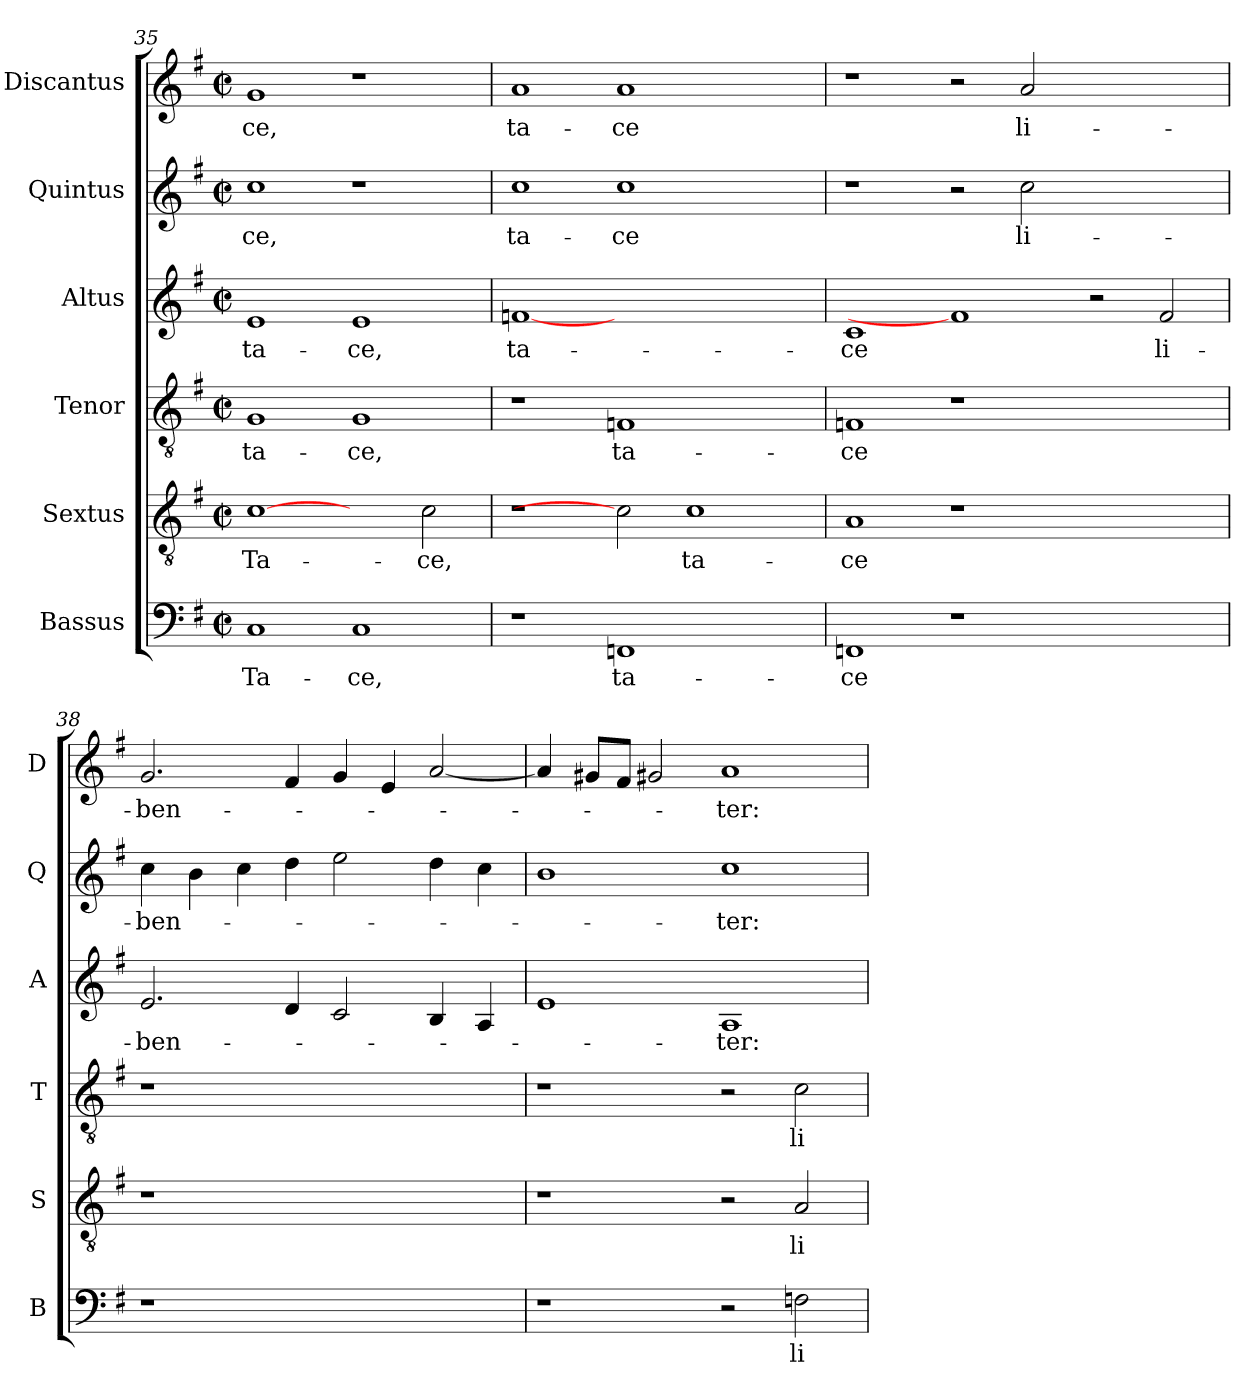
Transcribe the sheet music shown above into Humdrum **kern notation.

**kern	**text	**kern	**text	**kern	**text	**kern	**text	**kern	**text	**kern	**text
*part6	*part6	*part5	*part5	*part4	*part4	*part3	*part3	*part2	*part2	*part1	*part1
*staff6	*staff6	*staff5	*staff5	*staff4	*staff4	*staff3	*staff3	*staff2	*staff2	*staff1	*staff1
*I"Bassus	*	*I"Sextus	*	*I"Tenor	*	*I"Altus	*	*I"Quintus	*	*I"Discantus	*
*I'B	*	*I'S	*	*I'T	*	*I'A	*	*I'Q	*	*I'D	*
*clefF4	*	*clefGv2	*	*clefGv2	*	*clefG2	*	*clefG2	*	*clefG2	*
*k[f#]	*	*k[f#]	*	*k[f#]	*	*k[f#]	*	*k[f#]	*	*k[f#]	*
*G:	*	*G:	*	*G:	*	*G:	*	*G:	*	*G:	*
*M2/2	*	*M2/2	*	*M2/2	*	*M2/2	*	*M2/2	*	*M2/2	*
*met(c|)	*	*met(c|)	*	*met(c|)	*	*met(c|)	*	*met(c|)	*	*met(c|)	*
=35	=35	=35	=35	=35	=35	=35	=35	=35	=35	=35	=35
!	!LO:LY:b	!	!LO:LY:b	!	!LO:LY:b	!	!LO:LY:b	!	!LO:LY:b	!	!LO:LY:b
1C	Ta-	[1c	Ta-	1G	ta-	1e	ta-	1cc	-ce,	1g	-ce,
!	!LO:LY:b	!	!	!	!LO:LY:b	!	!LO:LY:b	!	!	!	!
1C	-ce,	2ryy	.	1G	-ce,	1e	-ce,	1r	.	1r	.
!	!	!	!LO:LY:b	!	!	!	!	!	!	!	!
.	.	2c\	-ce,	.	.	.	.	.	.	.	.
=36	=36	=36	=36	=36	=36	=36	=36	=36	=36	=36	=36
!	!	!	!	!	!	!	!LO:LY:b	!	!LO:LY:b	!	!LO:LY:b
1r	.	1r	.	1r	.	[1fn	ta-	1cc	ta-	1a	ta-
!	!LO:LY:b	!	!	!	!LO:LY:b	!	!	!	!LO:LY:b	!	!LO:LY:b
1FFn	ta-	2c]	.	1Fn	ta-	1.ryy	.	1cc	-ce	1a	-ce
!	!	!	!LO:LY:b	!	!	!	!	!	!	!	!
.	.	1c	ta-	.	.	.	.	.	.	.	.
2ryy	.	.	.	2ryy	.	.	.	2ryy	.	2ryy	.
!!LO:LB:g=z
=37	=37	=37	=37	=37	=37	=37	=37	=37	=37	=37	=37
!	!LO:LY:b	!	!LO:LY:b	!	!LO:LY:b	!	!LO:LY:b	!	!	!	!
1FFn	-ce	1A	-ce	1Fn	-ce	1c	-ce	1r	.	1r	.
1r	.	1r	.	1r	.	1f]	.	2r	.	2r	.
!	!	!	!	!	!	!	!	!	!LO:LY:b	!	!LO:LY:b
.	.	.	.	.	.	.	.	2cc\	li-	2a/	li-
1ryy	.	1ryy	.	1ryy	.	2r	.	1ryy	.	1ryy	.
!	!	!	!	!	!	!	!LO:LY:b	!	!	!	!
.	.	.	.	.	.	2f#/	li-	.	.	.	.
=38	=38	=38	=38	=38	=38	=38	=38	=38	=38	=38	=38
!	!	!	!	!	!	!	!LO:LY:b	!	!LO:LY:b	!	!LO:LY:b
1r	.	1r	.	1r	.	2.e/	-ben-	4cc\	-ben-	2.g/	-ben-
.	.	.	.	.	.	.	.	4b\	.	.	.
.	.	.	.	.	.	.	.	4cc\	.	.	.
.	.	.	.	.	.	4d/	.	4dd\	.	4f#/	.
1ryy	.	1ryy	.	1ryy	.	2c/	.	2ee\	.	4g/	.
.	.	.	.	.	.	.	.	.	.	4e/	.
.	.	.	.	.	.	4B/	.	4dd\	.	[2a/	.
.	.	.	.	.	.	4A/	.	4cc\	.	.	.
=39	=39	=39	=39	=39	=39	=39	=39	=39	=39	=39	=39
1r	.	1r	.	1r	.	1e	.	1b	.	4a/]	.
.	.	.	.	.	.	.	.	.	.	8g#X/L	.
.	.	.	.	.	.	.	.	.	.	8f#/J	.
.	.	.	.	.	.	.	.	.	.	2g#X/	.
!	!	!	!	!	!	!	!LO:LY:b	!	!LO:LY:b	!	!LO:LY:b
2r	.	2r	.	2r	.	1A	-ter:	1cc	-ter:	1a	-ter:
!	!LO:LY:b	!	!LO:LY:b	!	!LO:LY:b	!	!	!	!	!	!
2Fn\	li-	2A/	li-	2c\	li-	.	.	.	.	.	.
=	=	=	=	=	=	=	=	=	=	=	=
*-	*-	*-	*-	*-	*-	*-	*-	*-	*-	*-	*-
